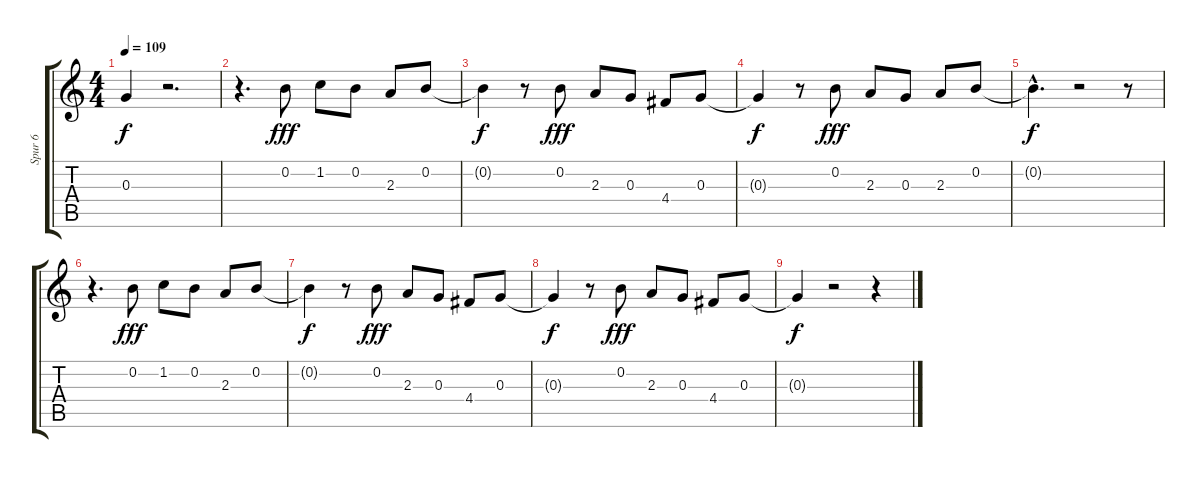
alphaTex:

\track ("Spur 6" "Spur 6") {instrument electricguitarjazz}
\staff {score tabs}
\tuning (E4 B3 G3 D3 A2 E2) {hide}
\ts (4 4)
\tempo 109
\clef g2
\ks c
0.3{t}.4{dy f} r.2{d} |
r.4{d} 0.2.8{dy fff} 1.2.8 0.2.8 2.3.8 0.2.8 |
0.2{t}.4{dy f} r.8 0.2.8{dy fff} 2.3.8 0.3.8 4.4.8 0.3.8 |
0.3{t}.4{dy f} r.8 0.2.8{dy fff} 2.3.8 0.3.8 2.3.8 0.2.8 |
0.2{hac t}.4{d dy f} r.2 r.8 |
r.4{d} 0.2.8{dy fff} 1.2.8 0.2.8 2.3.8 0.2.8 |
0.2{t}.4{dy f} r.8 0.2.8{dy fff} 2.3.8 0.3.8 4.4.8 0.3.8 |
0.3{t}.4{dy f} r.8 0.2.8{dy fff} 2.3.8 0.3.8 4.4.8 0.3.8 |
0.3{t}.4{dy f} r.2 r.4
